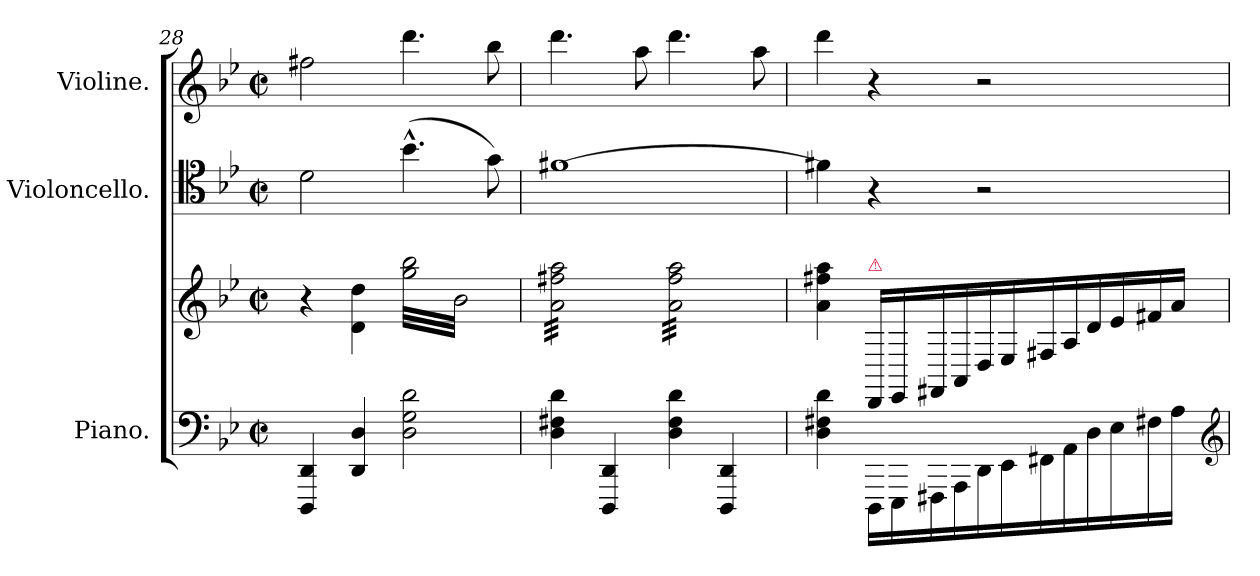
**kern	**kern	**kern	**kern
*part3	*part3	*part2	*part1
*staff4	*staff3	*staff2	*staff1
*I"Piano.	*	*I"Violoncello.	*I"Violine.
*	*	*I'vlc	*I'vl
*clefF4	*clefG2	*clefC4	*clefG2
*k[b-e-]	*k[b-e-]	*k[b-e-]	*k[b-e-]
*g:	*g:	*g:	*g:
*M2/2	*M2/2	*M2/2	*M2/2
*met(c|)	*met(c|)	*met(c|)	*met(c|)
=28	=28	=28	=28
4DDD/ 4DD/	4r	2d\	2ff#X\
4DD/ 4D/	4d\ 4dd\	.	.
*	*tremolo	*	*
2D\ 2G\ 2d\	32gg\ 32bb-\LLL	(4.b-^^\	4.ddd\
.	32b-\	.	.
.	32gg\ 32bb-\	.	.
.	32b-\	.	.
.	32gg\ 32bb-\	.	.
.	32b-\	.	.
.	32gg\ 32bb-\	.	.
.	32b-\	.	.
.	32gg\ 32bb-\	.	.
.	32b-\	.	.
.	32gg\ 32bb-\	.	.
.	32b-\	.	.
.	32gg\ 32bb-\	8g\)	8bb-\
.	32b-\	.	.
.	32gg\ 32bb-\	.	.
.	32b-\JJJ	.	.
=29	=29	=29	=29
4D\ 4F#X\ 4d\	32a\ 32ff#X\ 32aa\LLL	[1f#X\	4.ddd\
.	32a\ 32ff#X\ 32aa\	.	.
.	32a\ 32ff#X\ 32aa\	.	.
.	32a\ 32ff#X\ 32aa\	.	.
.	32a\ 32ff#X\ 32aa\	.	.
.	32a\ 32ff#X\ 32aa\	.	.
.	32a\ 32ff#X\ 32aa\	.	.
.	32a\ 32ff#X\ 32aa\	.	.
4DDD/ 4DD/	32a\ 32ff#X\ 32aa\	.	.
.	32a\ 32ff#X\ 32aa\	.	.
.	32a\ 32ff#X\ 32aa\	.	.
.	32a\ 32ff#X\ 32aa\	.	.
.	32a\ 32ff#X\ 32aa\	.	8aa\
.	32a\ 32ff#X\ 32aa\	.	.
.	32a\ 32ff#X\ 32aa\	.	.
.	32a\ 32ff#X\ 32aa\JJJ	.	.
4D\ 4F#\ 4d\	32a\ 32ff#\ 32aa\LLL	.	4.ddd\
.	32a\ 32ff#\ 32aa\	.	.
.	32a\ 32ff#\ 32aa\	.	.
.	32a\ 32ff#\ 32aa\	.	.
.	32a\ 32ff#\ 32aa\	.	.
.	32a\ 32ff#\ 32aa\	.	.
.	32a\ 32ff#\ 32aa\	.	.
.	32a\ 32ff#\ 32aa\	.	.
4DDD/ 4DD/	32a\ 32ff#\ 32aa\	.	.
.	32a\ 32ff#\ 32aa\	.	.
.	32a\ 32ff#\ 32aa\	.	.
.	32a\ 32ff#\ 32aa\	.	.
.	32a\ 32ff#\ 32aa\	.	8aa\
.	32a\ 32ff#\ 32aa\	.	.
.	32a\ 32ff#\ 32aa\	.	.
.	32a\ 32ff#\ 32aa\JJJ	.	.
*	*Xtremolo	*	*
=30	=30	=30	=30
4D\ 4F#X\ 4d\	4a\ 4ff#X\ 4aa\	4f#X\]	4ddd\
!	!LO:TX:a:color=crimson:t=⚠	!	!
16DDD\LL	16DD/LL	4r	4r
16EEE-\	16EE-/	.	.
16FFF#X\	16FF#X/	.	.
16AAA\	16AA/	.	.
16DD\	16D/	2r	2r
16EE-\	16E-/	.	.
16FF#X\	16F#X/	.	.
16AA\	16A/	.	.
16D\	16d\	.	.
16E-\	16e-\	.	.
16F#X\	16f#X\	.	.
16A\JJ	16a/JJ	.	.
*clefG2	*	*	*
=	=	=	=
*-	*-	*-	*-
